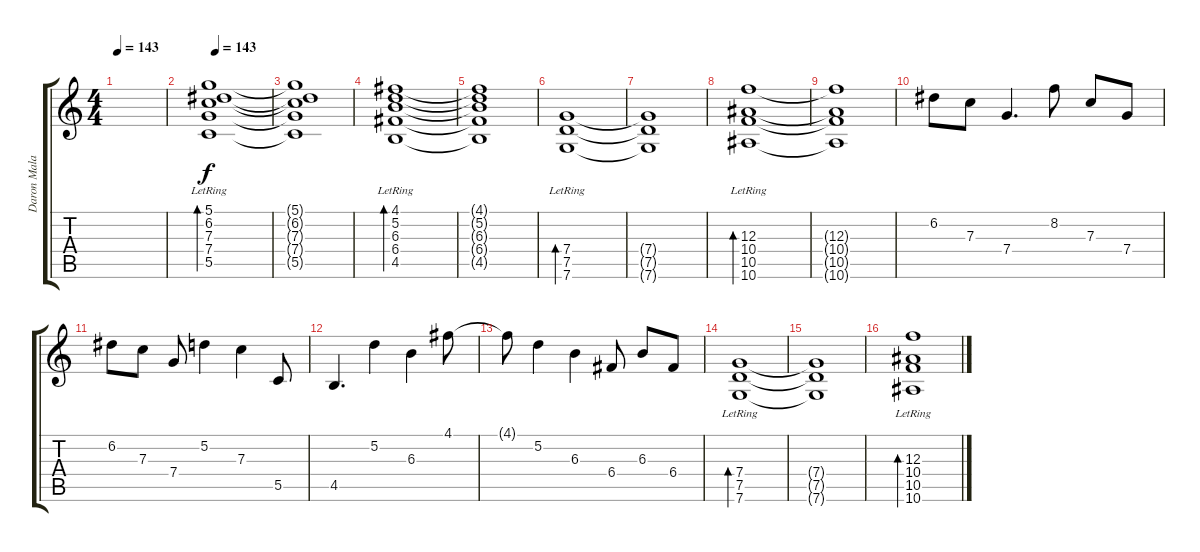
\track ("Daron Malakian (Clean)" "Daron Mala") {instrument electricguitarclean}
\staff {score tabs}
\tuning (D4 A3 F3 C3 G2 C2) {hide}
\ts (4 4)
\tempo 143
\clef g2
\ks c
|
\tempo 143
(5.1{lr} 6.2{lr} 7.3{lr} 7.4{lr} 5.5{lr}).1{bd 480} |
(5.1{t} 6.2{t} 7.3{t} 7.4{t} 5.5{t}).1 |
(4.1{lr} 5.2{lr} 6.3{lr} 6.4{lr} 4.5{lr}).1{bd 480} |
(4.1{t} 5.2{t} 6.3{t} 6.4{t} 4.5{t}).1 |
(7.4{lr} 7.5{lr} 7.6).1{bd 480} |
(7.4{t} 7.5{t} 7.6{t}).1 |
(12.3{lr} 10.4{lr} 10.5{lr} 10.6{lr}).1{bd 480} |
(12.3{t} 10.4{t} 10.5{t} 10.6{t}).1 |
6.2.8 7.3.8 7.4.4{d} 8.2.8 7.3.8 7.4.8 |
6.2.8 7.3.8 7.4.8 5.2.4 7.3.4 5.5.8 |
4.5.4{d} 5.2.4 6.3.4 4.1.8 |
4.1{t}.8 5.2.4 6.3.4 6.4.8 6.3.8 6.4.8 |
(7.4{lr} 7.5{lr} 7.6{lr}).1{bd 480} |
(7.4{t} 7.5{t} 7.6{t}).1 |
(12.3{lr} 10.4{lr} 10.5{lr} 10.6{lr}).1{bd 480}
